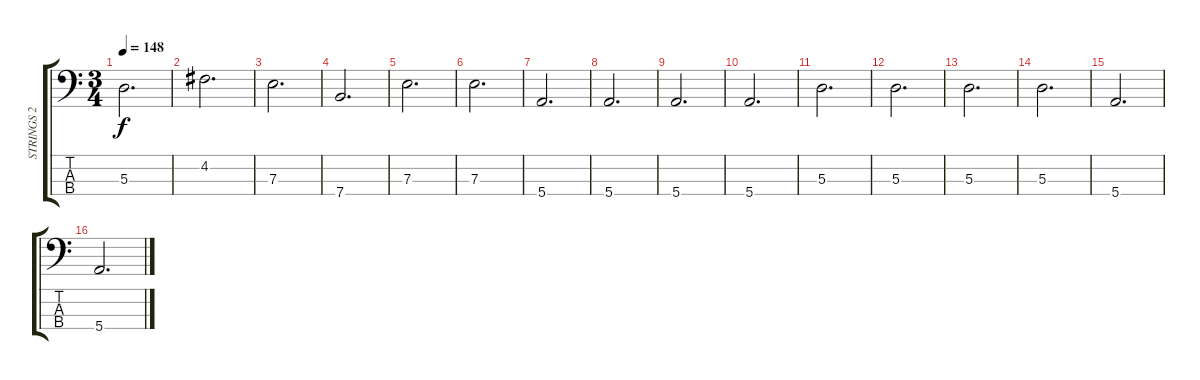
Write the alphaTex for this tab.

\track ("STRINGS 2" "STRINGS 2") {instrument electricbassfinger}
\staff {score tabs}
\tuning (G2 D2 A1 E1) {hide}
\ts (3 4)
\tempo 148
\clef f4
\ks c
5.3.2{d dy f} |
4.2.2{d} |
7.3.2{d} |
7.4.2{d} |
7.3.2{d} |
7.3.2{d} |
5.4.2{d} |
5.4.2{d} |
5.4.2{d} |
5.4.2{d} |
5.3.2{d} |
5.3.2{d} |
5.3.2{d} |
5.3.2{d} |
5.4.2{d} |
5.4.2{d}
